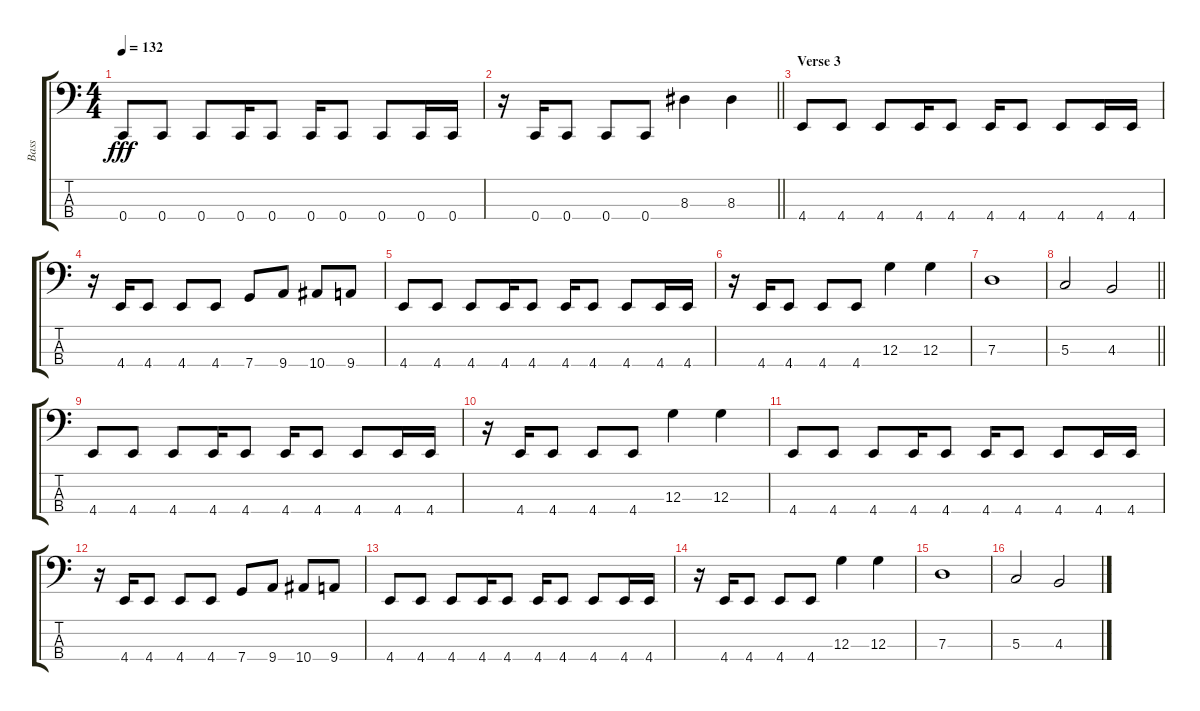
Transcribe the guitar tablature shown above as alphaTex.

\track ("Bass" "Bass") {instrument electricbasspick}
\staff {score tabs}
\tuning (F2 C2 G1 C1) {hide}
\ts (4 4)
\tempo 132
\clef f4
\ks c
0.4.8{dy fff} 0.4.8 0.4.8 0.4.16 0.4.8 0.4.16 0.4.8 0.4.8 0.4.16 0.4.16 |
\barLineRight lightlight
r.16 0.4.16 0.4.8 0.4.8 0.4.8 8.3.4 8.3.4 |
\section ("" "Verse 3")
4.4.8 4.4.8 4.4.8 4.4.16 4.4.8 4.4.16 4.4.8 4.4.8 4.4.16 4.4.16 |
r.16 4.4.16 4.4.8 4.4.8 4.4.8 7.4.8 9.4.8 10.4.8 9.4.8 |
4.4.8 4.4.8 4.4.8 4.4.16 4.4.8 4.4.16 4.4.8 4.4.8 4.4.16 4.4.16 |
r.16 4.4.16 4.4.8 4.4.8 4.4.8 12.3.4 12.3.4 |
7.3.1 |
\barLineRight lightlight
5.3.2 4.3.2 |
4.4.8 4.4.8 4.4.8 4.4.16 4.4.8 4.4.16 4.4.8 4.4.8 4.4.16 4.4.16 |
r.16 4.4.16 4.4.8 4.4.8 4.4.8 12.3.4 12.3.4 |
4.4.8 4.4.8 4.4.8 4.4.16 4.4.8 4.4.16 4.4.8 4.4.8 4.4.16 4.4.16 |
r.16 4.4.16 4.4.8 4.4.8 4.4.8 7.4.8 9.4.8 10.4.8 9.4.8 |
4.4.8 4.4.8 4.4.8 4.4.16 4.4.8 4.4.16 4.4.8 4.4.8 4.4.16 4.4.16 |
r.16 4.4.16 4.4.8 4.4.8 4.4.8 12.3.4 12.3.4 |
7.3.1 |
5.3.2 4.3.2
